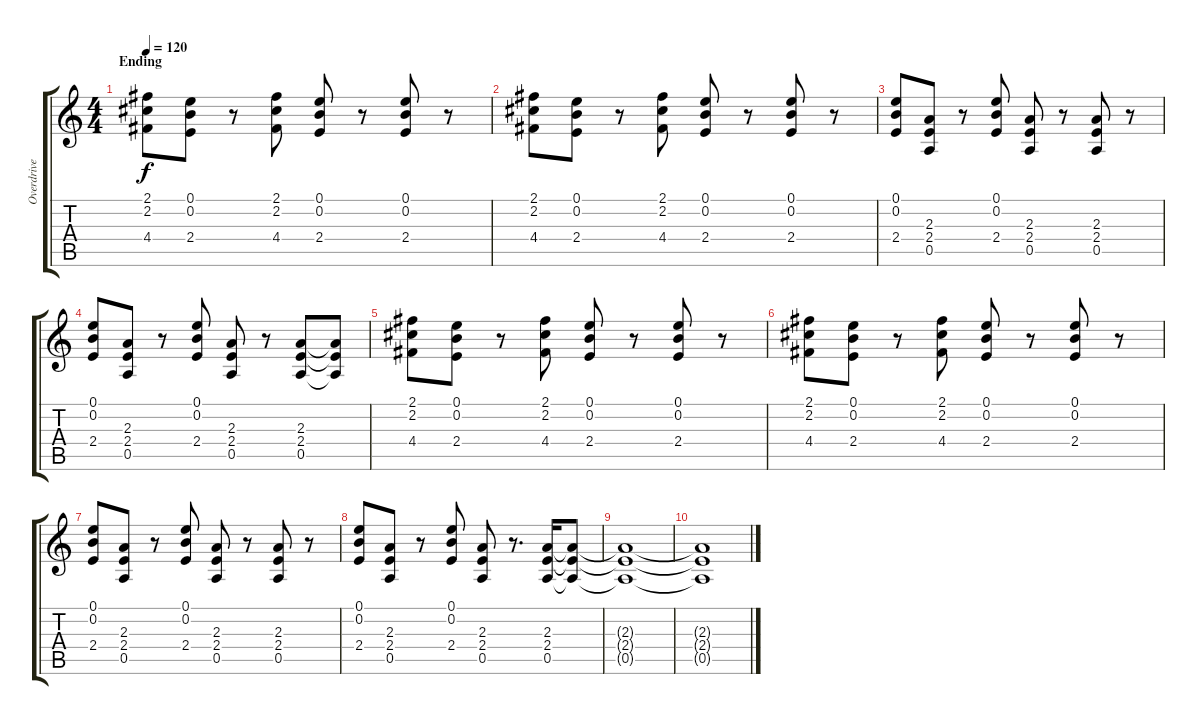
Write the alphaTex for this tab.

\track ("Overdrive" "Overdrive") {instrument overdrivenguitar}
\staff {score tabs}
\tuning (E4 B3 G3 D3 A2 E2) {hide}
\ts (4 4)
\section ("" "Ending")
\tempo 120
\clef g2
\ks c
(2.1 2.2 4.4).8{dy f volume 11} (0.1 0.2 2.4).8 r.8 (2.1 2.2 4.4).8 (0.1 0.2 2.4).8 r.8 (0.1 0.2 2.4).8 r.8 |
(2.1 2.2 4.4).8 (0.1 0.2 2.4).8 r.8 (2.1 2.2 4.4).8 (0.1 0.2 2.4).8 r.8 (0.1 0.2 2.4).8 r.8 |
(0.1 0.2 2.4).8 (2.3 2.4 0.5).8 r.8 (0.1 0.2 2.4).8 (2.3 2.4 0.5).8 r.8 (2.3 2.4 0.5).8 r.8 |
(0.1 0.2 2.4).8 (2.3 2.4 0.5).8 r.8 (0.1 0.2 2.4).8 (2.3 2.4 0.5).8 r.8 (2.3 2.4 0.5).8 (2.3{t} 2.4{t} 0.5{t}).8 |
(2.1 2.2 4.4).8 (0.1 0.2 2.4).8 r.8 (2.1 2.2 4.4).8 (0.1 0.2 2.4).8 r.8 (0.1 0.2 2.4).8 r.8 |
(2.1 2.2 4.4).8 (0.1 0.2 2.4).8 r.8 (2.1 2.2 4.4).8 (0.1 0.2 2.4).8 r.8 (0.1 0.2 2.4).8 r.8 |
(0.1 0.2 2.4).8 (2.3 2.4 0.5).8 r.8 (0.1 0.2 2.4).8 (2.3 2.4 0.5).8 r.8 (2.3 2.4 0.5).8 r.8 |
(0.1 0.2 2.4).8 (2.3 2.4 0.5).8 r.8 (0.1 0.2 2.4).8 (2.3 2.4 0.5).8 r.8{d} (2.3 2.4 0.5).16{volume 5} (2.3{t} 2.4{t} 0.5{t}).8 |
(2.3{t} 2.4{t} 0.5{t}).1 |
(2.3{t} 2.4{t} 0.5{t}).1
